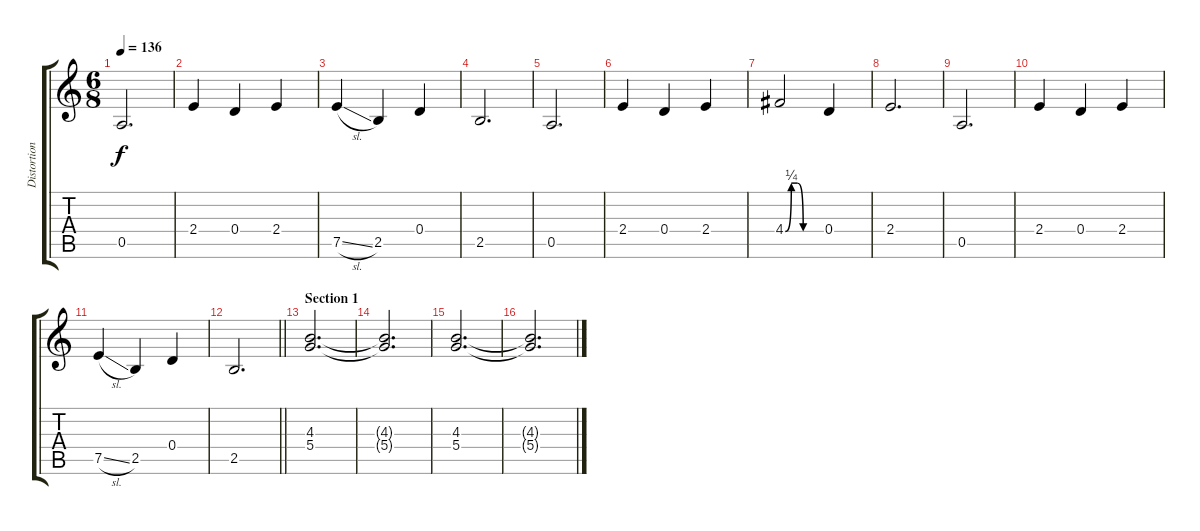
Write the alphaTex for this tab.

\track ("Distortion" "Distortion") {instrument distortionguitar}
\staff {score tabs}
\tuning (E4 B3 G3 D3 A2 E2) {hide}
\ts (6 8)
\tempo 136
\clef g2
\ks c
0.5.2{d dy f} |
2.4.4 0.4.4 2.4.4 |
7.5{sl}.4 2.5.4 0.4.4 |
2.5.2{d} |
0.5.2{d} |
2.4.4 0.4.4 2.4.4 |
4.4{be (custom 0 0 10 1 20 1 30 0 60 0)}.2 0.4.4 |
2.4.2{d} |
0.5.2{d} |
2.4.4 0.4.4 2.4.4 |
7.5{sl}.4 2.5.4 0.4.4 |
\barLineRight lightlight
2.5.2{d} |
\section ("" "Section 1")
(4.3 5.4).2{d} |
(4.3{t} 5.4{t}).2{d} |
(4.3 5.4).2{d} |
(4.3{t} 5.4{t}).2{d}
